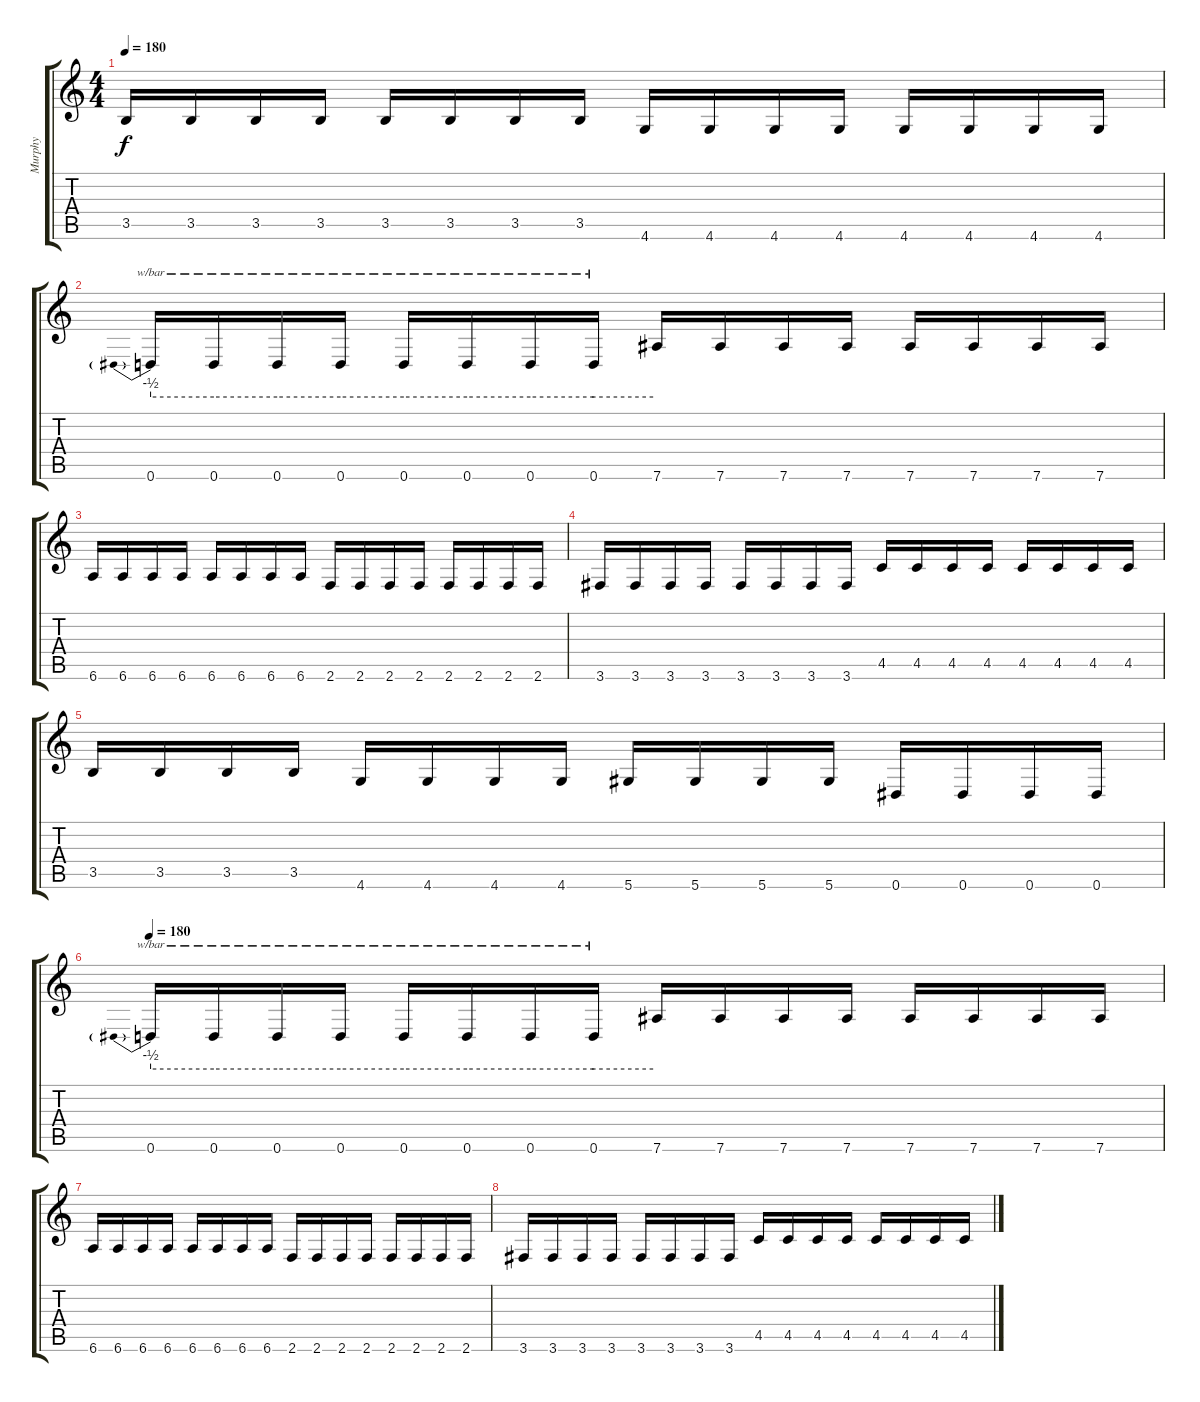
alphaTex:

\track ("Murphy" "Murphy") {instrument distortionguitar}
\staff {score tabs}
\tuning (Eb4 Bb3 Gb3 Db3 Ab2 Eb2) {hide}
\ts (4 4)
\tempo 180
\clef g2
\ks c
3.5.16{dy f} 3.5.16 3.5.16 3.5.16 3.5.16 3.5.16 3.5.16 3.5.16 4.6.16 4.6.16 4.6.16 4.6.16 4.6.16 4.6.16 4.6.16 4.6.16 |
0.6.16{tbe (predive default 0 -2 60 -2)} 0.6.16{tbe (hold default 0 -2 60 -2)} 0.6.16{tbe (hold default 0 -2 60 -2)} 0.6.16{tbe (hold default 0 -2 60 -2)} 0.6.16{tbe (hold default 0 -2 60 -2)} 0.6.16{tbe (hold default 0 -2 60 -2)} 0.6.16{tbe (hold default 0 -2 60 -2)} 0.6.16{tbe (hold default 0 -2 60 -2)} 7.6.16 7.6.16 7.6.16 7.6.16 7.6.16 7.6.16 7.6.16 7.6.16 |
6.6.16 6.6.16 6.6.16 6.6.16 6.6.16 6.6.16 6.6.16 6.6.16 2.6.16 2.6.16 2.6.16 2.6.16 2.6.16 2.6.16 2.6.16 2.6.16 |
3.6.16 3.6.16 3.6.16 3.6.16 3.6.16 3.6.16 3.6.16 3.6.16 4.5.16 4.5.16 4.5.16 4.5.16 4.5.16 4.5.16 4.5.16 4.5.16 |
3.5.16 3.5.16 3.5.16 3.5.16 4.6.16 4.6.16 4.6.16 4.6.16 5.6.16 5.6.16 5.6.16 5.6.16 0.6.16 0.6.16 0.6.16 0.6.16 |
\tempo 180
0.6.16{tbe (predive default 0 -2 60 -2)} 0.6.16{tbe (hold default 0 -2 60 -2)} 0.6.16{tbe (hold default 0 -2 60 -2)} 0.6.16{tbe (hold default 0 -2 60 -2)} 0.6.16{tbe (hold default 0 -2 60 -2)} 0.6.16{tbe (hold default 0 -2 60 -2)} 0.6.16{tbe (hold default 0 -2 60 -2)} 0.6.16{tbe (hold default 0 -2 60 -2)} 7.6.16 7.6.16 7.6.16 7.6.16 7.6.16 7.6.16 7.6.16 7.6.16 |
6.6.16 6.6.16 6.6.16 6.6.16 6.6.16 6.6.16 6.6.16 6.6.16 2.6.16 2.6.16 2.6.16 2.6.16 2.6.16 2.6.16 2.6.16 2.6.16 |
3.6.16 3.6.16 3.6.16 3.6.16 3.6.16 3.6.16 3.6.16 3.6.16 4.5.16 4.5.16 4.5.16 4.5.16 4.5.16 4.5.16 4.5.16 4.5.16
